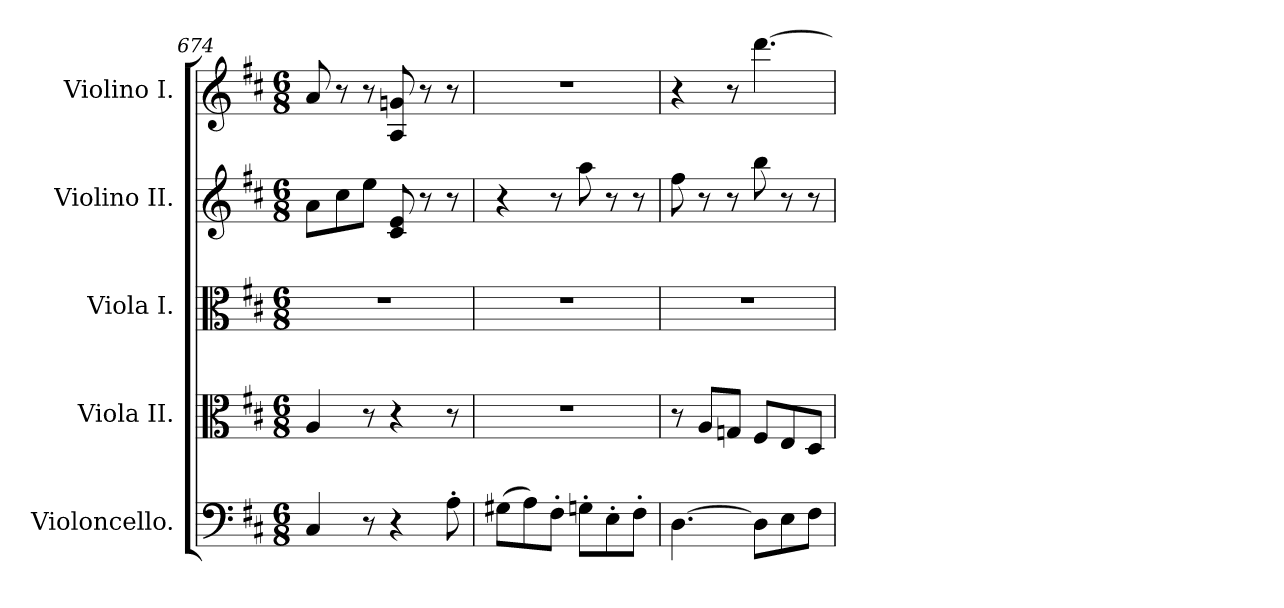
**kern	**kern	**kern	**kern	**kern
*part5	*part4	*part3	*part2	*part1
*staff5	*staff4	*staff3	*staff2	*staff1
*I"Violoncello.	*I"Viola II.	*I"Viola I.	*I"Violino II.	*I"Violino I.
*I'Vc	*I'Vla	*I'Vla	*I'Vln	*I'Vln
*clefF4	*clefC3	*clefC3	*clefG2	*clefG2
*k[f#c#]	*k[f#c#]	*k[f#c#]	*k[f#c#]	*k[f#c#]
*M6/8	*M6/8	*M6/8	*M6/8	*M6/8
=674	=674	=674	=674	=674
4C#/	4A/	2.r	8a\L	8a/
.	.	.	8cc#\	8r
8r	8r	.	8ee\J	8r
4r	4r	.	8c#/ 8e/	8A/ 8gn/
.	.	.	8r	8r
8A'\	8r	.	8r	8r
=675	=675	=675	=675	=675
(>8G#X\L	2.r	2.r	4r	2.r
8A\)	.	.	.	.
8F#'\J	.	.	8r	.
8Gn'\L	.	.	8aa\	.
8E'\	.	.	8r	.
8F#'\J	.	.	8r	.
!!LO:PB:g=z
=676	=676	=676	=676	=676
[4.D\	8r	2.r	8ff#\	4r
.	8A/L	.	8r	.
.	8Gn/J	.	8r	8r
8D\L]	8F#/L	.	8bb\	[4.ddd\
8E\	8E/	.	8r	.
8F#\J	8D/J	.	8r	.
=	=	=	=	=
*-	*-	*-	*-	*-
